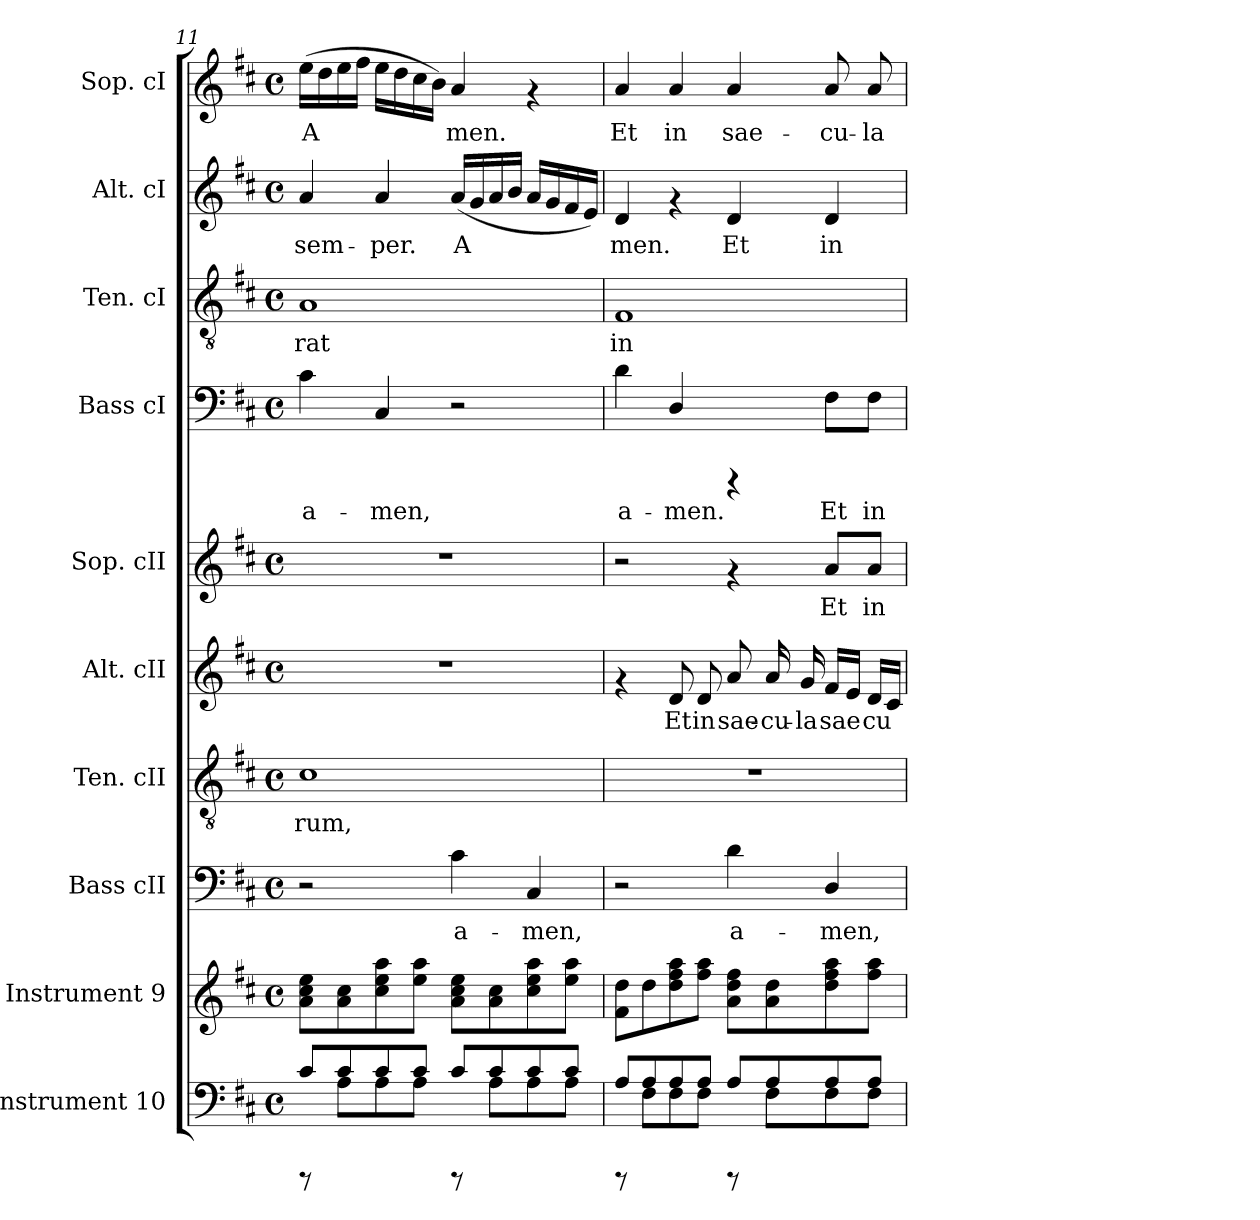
**kern	**kern	**kern	**text	**kern	**text	**kern	**text	**kern	**text	**kern	**text	**kern	**text	**kern	**text	**kern	**text
*part10	*part9	*part8	*part8	*part7	*part7	*part6	*part6	*part5	*part5	*part4	*part4	*part3	*part3	*part2	*part2	*part1	*part1
*staff10	*staff9	*staff8	*staff8	*staff7	*staff7	*staff6	*staff6	*staff5	*staff5	*staff4	*staff4	*staff3	*staff3	*staff2	*staff2	*staff1	*staff1
*I"Instrument 10	*I"Instrument 9	*I"Bass cII	*	*I"Ten. cII	*	*I"Alt. cII	*	*I"Sop. cII	*	*I"Bass cI	*	*I"Ten. cI	*	*I"Alt. cI	*	*I"Sop. cI	*
*	*	*I'Bass cII	*	*I'Ten. cII	*	*I'Alt. cII	*	*I'Sop. cII	*	*I'Bass cI	*	*I'Ten. cI	*	*I'Alt. cI	*	*I'Sop. cI	*
*clefF4	*clefG2	*clefF4	*	*clefGv2	*	*clefG2	*	*clefG2	*	*clefF4	*	*clefGv2	*	*clefG2	*	*clefG2	*
*k[f#c#]	*k[f#c#]	*k[f#c#]	*	*k[f#c#]	*	*k[f#c#]	*	*k[f#c#]	*	*k[f#c#]	*	*k[f#c#]	*	*k[f#c#]	*	*k[f#c#]	*
*D:	*D:	*D:	*	*D:	*	*D:	*	*D:	*	*D:	*	*D:	*	*D:	*	*D:	*
*M4/4	*M4/4	*M4/4	*	*M4/4	*	*M4/4	*	*M4/4	*	*M4/4	*	*M4/4	*	*M4/4	*	*M4/4	*
*met(c)	*met(c)	*met(c)	*	*met(c)	*	*met(c)	*	*met(c)	*	*met(c)	*	*met(c)	*	*met(c)	*	*met(c)	*
=11	=11	=11	=11	=11	=11	=11	=11	=11	=11	=11	=11	=11	=11	=11	=11	=11	=11
*^	*	*	*	*	*	*	*	*	*	*	*	*	*	*	*	*	*
!	!	!	!	!	!	!LO:LY:b:cj	!	!	!	!	!	!LO:LY:b:rj	!	!LO:LY:b:cj	!	!LO:LY:b:cj	!	!LO:LY:b:rj
8c#/L	8rCCC	8ee\ 8cc#\ 8a\L	2r	.	1c#	-rum,	1r	.	1r	.	4c#\	a-	1A	-rat	4a/	sem-	(>16ee\L	A-
!	!	!	!	!	!	!	!	!	!	!	!	!	!	!	!	!	!	!LO:LY:b:rj
.	.	.	.	.	.	.	.	.	.	.	.	.	.	.	.	.	16dd\	--
!	!	!	!	!	!	!	!	!	!	!	!	!	!	!	!	!	!	!LO:LY:b:rj
8c#/	8A\L	8cc#\ 8a\	.	.	.	.	.	.	.	.	.	.	.	.	.	.	16ee\	--
!	!	!	!	!	!	!	!	!	!	!	!	!	!	!	!	!	!	!LO:LY:b:rj
.	.	.	.	.	.	.	.	.	.	.	.	.	.	.	.	.	16ff#\J	--
!	!	!	!	!	!	!	!	!	!	!	!	!LO:LY:b:rj	!	!	!	!LO:LY:b:cj	!	!LO:LY:b:rj
8c#/	8A\	8aa\ 8ee\ 8cc#\	.	.	.	.	.	.	.	.	4C#/	-men,	.	.	4a/	-per.	16ee\L	--
!	!	!	!	!	!	!	!	!	!	!	!	!	!	!	!	!	!	!LO:LY:b:rj
.	.	.	.	.	.	.	.	.	.	.	.	.	.	.	.	.	16dd\	--
!	!	!	!	!	!	!	!	!	!	!	!	!	!	!	!	!	!	!LO:LY:b:rj
8c#/J	8A\J	8aa\ 8ee\J	.	.	.	.	.	.	.	.	.	.	.	.	.	.	16cc#\	--
!	!	!	!	!	!	!	!	!	!	!	!	!	!	!	!	!	!	!LO:LY:b:rj
.	.	.	.	.	.	.	.	.	.	.	.	.	.	.	.	.	16b\J)	--
!	!	!	!	!LO:LY:b:rj	!	!	!	!	!	!	!	!	!	!	!	!LO:LY:b:cj	!	!LO:LY:b:rj
8c#/L	8rCCC	8ee\ 8cc#\ 8a\L	4c#\	a-	.	.	.	.	.	.	2r	.	.	.	(<16a/L	A-	4a/	-men.
!	!	!	!	!	!	!	!	!	!	!	!	!	!	!	!	!LO:LY:b:cj	!	!
.	.	.	.	.	.	.	.	.	.	.	.	.	.	.	16g/	--	.	.
!	!	!	!	!	!	!	!	!	!	!	!	!	!	!	!	!LO:LY:b:cj	!	!
8c#/	8A\L	8cc#\ 8a\	.	.	.	.	.	.	.	.	.	.	.	.	16a/	--	.	.
!	!	!	!	!	!	!	!	!	!	!	!	!	!	!	!	!LO:LY:b:cj	!	!
.	.	.	.	.	.	.	.	.	.	.	.	.	.	.	16b/J	--	.	.
!	!	!	!	!LO:LY:b:rj	!	!	!	!	!	!	!	!	!	!	!	!LO:LY:b:cj	!	!
8c#/	8A\	8aa\ 8ee\ 8cc#\	4C#/	-men,	.	.	.	.	.	.	.	.	.	.	16a/L	--	4rf	.
!	!	!	!	!	!	!	!	!	!	!	!	!	!	!	!	!LO:LY:b:cj	!	!
.	.	.	.	.	.	.	.	.	.	.	.	.	.	.	16g/	--	.	.
!	!	!	!	!	!	!	!	!	!	!	!	!	!	!	!	!LO:LY:b:cj	!	!
8c#/J	8A\J	8aa\ 8ee\J	.	.	.	.	.	.	.	.	.	.	.	.	16f#/	--	.	.
!	!	!	!	!	!	!	!	!	!	!	!	!	!	!	!	!LO:LY:b:cj	!	!
.	.	.	.	.	.	.	.	.	.	.	.	.	.	.	16e/J)	--	.	.
!!LO:PB:g=z
=12	=12	=12	=12	=12	=12	=12	=12	=12	=12	=12	=12	=12	=12	=12	=12	=12	=12	=12
!	!	!	!	!	!	!	!	!	!	!	!	!LO:LY:b:rj	!	!LO:LY:b:cj	!	!LO:LY:b:cj	!	!LO:LY:b:rj
8A/L	8rCCC	8dd\ 8f#\L	2r	.	1r	.	4rf	.	2r	.	4d\	a-	1F#	in	4d/	-men.	4a/	Et
8A/	8F#\L	8dd\	.	.	.	.	.	.	.	.	.	.	.	.	.	.	.	.
!	!	!	!	!	!	!	!	!LO:LY:b:cj	!	!	!	!LO:LY:b:rj	!	!	!	!	!	!LO:LY:b:rj
8A/	8F#\	8aa\ 8ff#\ 8dd\	.	.	.	.	8d/	Et	.	.	4D/	-men.	.	.	4rf	.	4a/	in
!	!	!	!	!	!	!	!	!LO:LY:b:cj	!	!	!	!	!	!	!	!	!	!
8A/J	8F#\J	8aa\ 8ff#\J	.	.	.	.	8d/	in	.	.	.	.	.	.	.	.	.	.
!	!	!	!	!LO:LY:b:rj	!	!	!	!LO:LY:b:cj	!	!	!	!	!	!	!	!LO:LY:b:cj	!	!LO:LY:b:rj
8A/L	8rCCC	8ff#\ 8dd\ 8a\L	4d\	a-	.	.	8a/	sae-	4rf	.	4rCCC	.	.	.	4d/	Et	4a/	sae-
!	!	!	!	!	!	!	!	!LO:LY:b:cj	!	!	!	!	!	!	!	!	!	!
8A/	8F#\L	8dd\ 8a\	.	.	.	.	16a/	-cu-	.	.	.	.	.	.	.	.	.	.
!	!	!	!	!	!	!	!	!LO:LY:b:cj	!	!	!	!	!	!	!	!	!	!
.	.	.	.	.	.	.	16g/	-la	.	.	.	.	.	.	.	.	.	.
!	!	!	!	!LO:LY:b:rj	!	!	!	!LO:LY:b:cj	!	!LO:LY:b:cj	!	!LO:LY:b:rj	!	!	!	!LO:LY:b:cj	!	!LO:LY:b:rj
8A/	8F#\	8aa\ 8ff#\ 8dd\	4D/	-men,	.	.	16f#/L	sae-	8a/L	Et	8F#\L	Et	.	.	4d/	in	8a/	-cu-
!	!	!	!	!	!	!	!	!LO:LY:b:cj	!	!	!	!	!	!	!	!	!	!
.	.	.	.	.	.	.	16e/J	--	.	.	.	.	.	.	.	.	.	.
!	!	!	!	!	!	!	!	!LO:LY:b:cj	!	!LO:LY:b:cj	!	!LO:LY:b:rj	!	!	!	!	!	!LO:LY:b:rj
8A/J	8F#\J	8aa\ 8ff#\J	.	.	.	.	16d/L	-cu-	8a/J	in	8F#\J	in	.	.	.	.	8a/	-la
!	!	!	!	!	!	!	!	!LO:LY:b:cj	!	!	!	!	!	!	!	!	!	!
.	.	.	.	.	.	.	16c#/J	--	.	.	.	.	.	.	.	.	.	.
*v	*v	*	*	*	*	*	*	*	*	*	*	*	*	*	*	*	*	*
=	=	=	=	=	=	=	=	=	=	=	=	=	=	=	=	=	=
*-	*-	*-	*-	*-	*-	*-	*-	*-	*-	*-	*-	*-	*-	*-	*-	*-	*-
